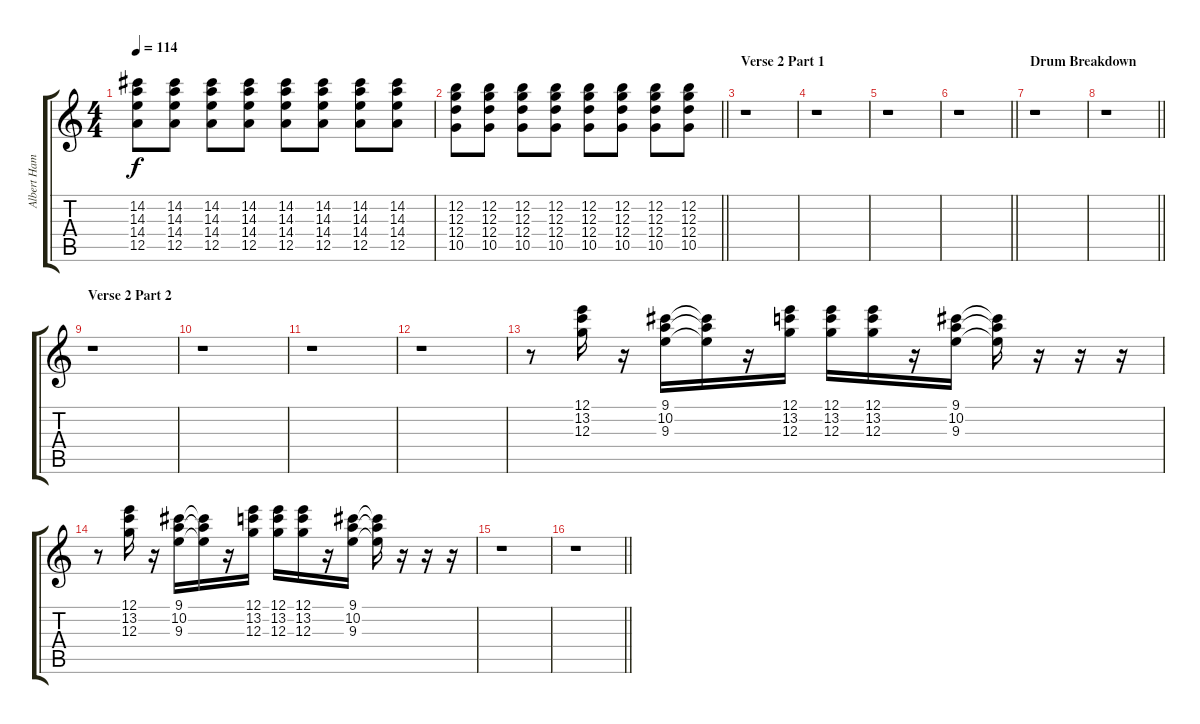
\track ("Albert Hammond Jr." "Albert Ham") {instrument electricguitarclean}
\staff {score tabs}
\tuning (E4 B3 G3 D3 A2 E2) {hide}
\ts (4 4)
\tempo 114
\clef g2
\ks c
(14.2 14.3 14.4 12.5).8{dy f} (14.2 14.3 14.4 12.5).8 (14.2 14.3 14.4 12.5).8 (14.2 14.3 14.4 12.5).8 (14.2 14.3 14.4 12.5).8 (14.2 14.3 14.4 12.5).8 (14.2 14.3 14.4 12.5).8 (14.2 14.3 14.4 12.5).8 |
\barLineRight lightlight
(12.2 12.3 12.4 10.5).8 (12.2 12.3 12.4 10.5).8 (12.2 12.3 12.4 10.5).8 (12.2 12.3 12.4 10.5).8 (12.2 12.3 12.4 10.5).8 (12.2 12.3 12.4 10.5).8 (12.2 12.3 12.4 10.5).8 (12.2 12.3 12.4 10.5).8 |
\section ("" "Verse 2 Part 1")
r.1 |
r.1 |
r.1 |
\barLineRight lightlight
r.1 |
\section ("" "Drum Breakdown")
r.1 |
\barLineRight lightlight
r.1 |
\section ("" "Verse 2 Part 2")
r.1 |
r.1 |
r.1 |
r.1 |
r.8 (12.1 13.2 12.3).16 r.16 (9.1 10.2 9.3).16 (9.1{t} 10.2{t} 9.3{t}).16 r.16 (12.1 13.2 12.3).16 (12.1 13.2 12.3).16 (12.1 13.2 12.3).16 r.16 (9.1 10.2 9.3).16 (9.1{t} 10.2{t} 9.3{t}).16 r.16 r.16 r.16 |
r.8 (12.1 13.2 12.3).16 r.16 (9.1 10.2 9.3).16 (9.1{t} 10.2{t} 9.3{t}).16 r.16 (12.1 13.2 12.3).16 (12.1 13.2 12.3).16 (12.1 13.2 12.3).16 r.16 (9.1 10.2 9.3).16 (9.1{t} 10.2{t} 9.3{t}).16 r.16 r.16 r.16 |
r.1 |
\barLineRight lightlight
r.1
